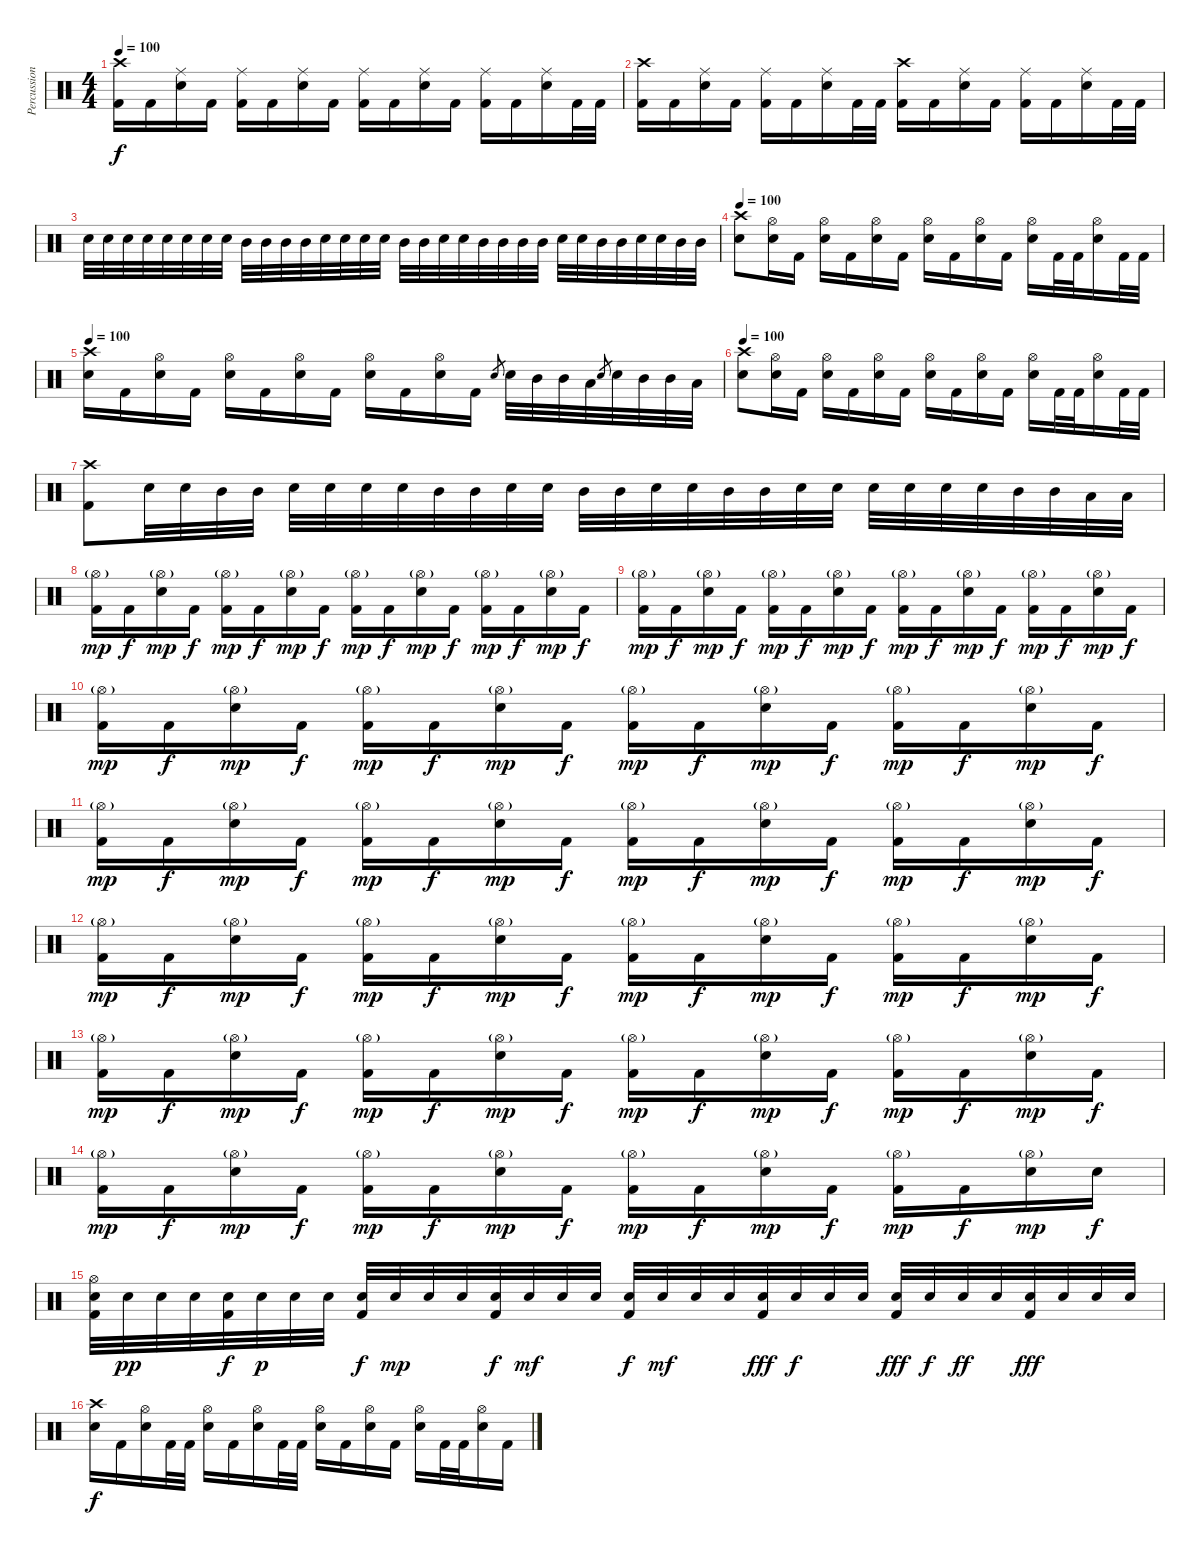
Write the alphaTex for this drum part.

\track ("Percussion" "Percussion") {instrument percussion}
\staff {score}
\articulation defaults
\ts (4 4)
\tempo 100
\clef neutral
\ks c
("Crash high (hit)" "Kick (hit) 2").16{dy f} "Kick (hit) 2".16 ("Ride (middle)" "Electric Snare (hit)").16 "Kick (hit) 2".16 ("Ride (middle)" "Kick (hit) 2").16 "Kick (hit) 2".16 ("Ride (middle)" "Electric Snare (hit)").16 "Kick (hit) 2".16 ("Ride (middle)" "Kick (hit) 2").16 "Kick (hit) 2".16 ("Ride (middle)" "Electric Snare (hit)").16 "Kick (hit) 2".16 ("Ride (middle)" "Kick (hit) 2").16 "Kick (hit) 2".16 ("Ride (middle)" "Electric Snare (hit)").16 "Kick (hit) 2".32 "Kick (hit) 2".32 |
("Crash high (hit)" "Kick (hit) 2").16 "Kick (hit) 2".16 ("Ride (middle)" "Electric Snare (hit)").16 "Kick (hit) 2".16 ("Ride (middle)" "Kick (hit) 2").16 "Kick (hit) 2".16 ("Ride (middle)" "Electric Snare (hit)").16 "Kick (hit) 2".32 "Kick (hit) 2".32 ("Crash high (hit)" "Kick (hit) 2").16 "Kick (hit) 2".16 ("Ride (middle)" "Electric Snare (hit)").16 "Kick (hit) 2".16 ("Ride (middle)" "Kick (hit) 2").16 "Kick (hit) 2".16 ("Ride (middle)" "Electric Snare (hit)").16 "Kick (hit) 2".32 "Kick (hit) 2".32 |
"Electric Snare (hit)".32 "Electric Snare (hit)".32 "Electric Snare (hit)".32 "Electric Snare (hit)".32 "Electric Snare (hit)".32 "Electric Snare (hit)".32 "Electric Snare (hit)".32 "Electric Snare (hit)".32 "Mid Tom (hit)".32 "Mid Tom (hit)".32 "Mid Tom (hit)".32 "Mid Tom (hit)".32 "Electric Snare (hit)".32 "Electric Snare (hit)".32 "Electric Snare (hit)".32 "Electric Snare (hit)".32 "Mid Tom (hit)".32 "Mid Tom (hit)".32 "Electric Snare (hit)".32 "Electric Snare (hit)".32 "Mid Tom (hit)".32 "Mid Tom (hit)".32 "Mid Tom (hit)".32 "Mid Tom (hit)".32 "Electric Snare (hit)".32 "Electric Snare (hit)".32 "Mid Tom (hit)".32 "Mid Tom (hit)".32 "Electric Snare (hit)".32 "Electric Snare (hit)".32 "Mid Tom (hit)".32 "Mid Tom (hit)".32 |
\tempo 100
("Crash high (hit)" "Electric Snare (hit)").8 ("Hi-Hat (open)" "Electric Snare (hit)").16 "Kick (hit) 2".16 ("Hi-Hat (open)" "Electric Snare (hit)").16 "Kick (hit) 2".16 ("Hi-Hat (open)" "Electric Snare (hit)").16 "Kick (hit) 2".16 ("Hi-Hat (open)" "Electric Snare (hit)").16 "Kick (hit) 2".16 ("Hi-Hat (open)" "Electric Snare (hit)").16 "Kick (hit) 2".16 ("Hi-Hat (open)" "Electric Snare (hit)").16 "Kick (hit) 2".32 "Kick (hit) 2".32 ("Hi-Hat (open)" "Electric Snare (hit)").16 "Kick (hit) 2".32 "Kick (hit) 2".32 |
\tempo 100
("Crash high (hit)" "Electric Snare (hit)").16 "Kick (hit) 2".16 ("Hi-Hat (open)" "Electric Snare (hit)").16 "Kick (hit) 2".16 ("Hi-Hat (open)" "Electric Snare (hit)").16 "Kick (hit) 2".16 ("Hi-Hat (open)" "Electric Snare (hit)").16 "Kick (hit) 2".16 ("Hi-Hat (open)" "Electric Snare (hit)").16 "Kick (hit) 2".16 ("Hi-Hat (open)" "Electric Snare (hit)").16 "Kick (hit) 2".16 "Electric Snare (hit)".8{gr} "Electric Snare (hit)".32 "Mid Tom (hit)".32 "Mid Tom (hit)".32 "Low Tom (hit)".32 "Electric Snare (hit)".8{gr} "Electric Snare (hit)".32 "Mid Tom (hit)".32 "Mid Tom (hit)".32 "Low Tom (hit)".32 |
\tempo 100
("Crash high (hit)" "Electric Snare (hit)").8 ("Hi-Hat (open)" "Electric Snare (hit)").16 "Kick (hit) 2".16 ("Hi-Hat (open)" "Electric Snare (hit)").16 "Kick (hit) 2".16 ("Hi-Hat (open)" "Electric Snare (hit)").16 "Kick (hit) 2".16 ("Hi-Hat (open)" "Electric Snare (hit)").16 "Kick (hit) 2".16 ("Hi-Hat (open)" "Electric Snare (hit)").16 "Kick (hit) 2".16 ("Hi-Hat (open)" "Electric Snare (hit)").16 "Kick (hit) 2".32 "Kick (hit) 2".32 ("Hi-Hat (open)" "Electric Snare (hit)").16 "Kick (hit) 2".32 "Kick (hit) 2".32 |
("Crash high (hit)" "Kick (hit) 2").8 "Electric Snare (hit)".32 "Electric Snare (hit)".32 "Mid Tom (hit)".32 "Mid Tom (hit)".32 "Electric Snare (hit)".32 "Electric Snare (hit)".32 "Electric Snare (hit)".32 "Electric Snare (hit)".32 "Mid Tom (hit)".32 "Mid Tom (hit)".32 "Electric Snare (hit)".32 "Electric Snare (hit)".32 "Mid Tom (hit)".32 "Mid Tom (hit)".32 "Electric Snare (hit)".32 "Electric Snare (hit)".32 "Mid Tom (hit)".32 "Mid Tom (hit)".32 "Electric Snare (hit)".32 "Electric Snare (hit)".32 "Electric Snare (hit)".32 "Electric Snare (hit)".32 "Electric Snare (hit)".32 "Electric Snare (hit)".32 "Mid Tom (hit)".32 "Mid Tom (hit)".32 "Low Tom (hit)".32 "Low Tom (hit)".32 |
("Hi-Hat (open)"{g} "Kick (hit) 2").16{dy mp} "Kick (hit) 2".16{dy f} ("Hi-Hat (open)"{g} "Electric Snare (hit)").16{dy mp} "Kick (hit) 2".16{dy f} ("Hi-Hat (open)"{g} "Kick (hit) 2").16{dy mp} "Kick (hit) 2".16{dy f} ("Hi-Hat (open)"{g} "Electric Snare (hit)").16{dy mp} "Kick (hit) 2".16{dy f} ("Hi-Hat (open)"{g} "Kick (hit) 2").16{dy mp} "Kick (hit) 2".16{dy f} ("Hi-Hat (open)"{g} "Electric Snare (hit)").16{dy mp} "Kick (hit) 2".16{dy f} ("Hi-Hat (open)"{g} "Kick (hit) 2").16{dy mp} "Kick (hit) 2".16{dy f} ("Hi-Hat (open)"{g} "Electric Snare (hit)").16{dy mp} "Kick (hit) 2".16{dy f} |
("Hi-Hat (open)"{g} "Kick (hit) 2").16{dy mp} "Kick (hit) 2".16{dy f} ("Hi-Hat (open)"{g} "Electric Snare (hit)").16{dy mp} "Kick (hit) 2".16{dy f} ("Hi-Hat (open)"{g} "Kick (hit) 2").16{dy mp} "Kick (hit) 2".16{dy f} ("Hi-Hat (open)"{g} "Electric Snare (hit)").16{dy mp} "Kick (hit) 2".16{dy f} ("Hi-Hat (open)"{g} "Kick (hit) 2").16{dy mp} "Kick (hit) 2".16{dy f} ("Hi-Hat (open)"{g} "Electric Snare (hit)").16{dy mp} "Kick (hit) 2".16{dy f} ("Hi-Hat (open)"{g} "Kick (hit) 2").16{dy mp} "Kick (hit) 2".16{dy f} ("Hi-Hat (open)"{g} "Electric Snare (hit)").16{dy mp} "Kick (hit) 2".16{dy f} |
("Hi-Hat (open)"{g} "Kick (hit) 2").16{dy mp} "Kick (hit) 2".16{dy f} ("Hi-Hat (open)"{g} "Electric Snare (hit)").16{dy mp} "Kick (hit) 2".16{dy f} ("Hi-Hat (open)"{g} "Kick (hit) 2").16{dy mp} "Kick (hit) 2".16{dy f} ("Hi-Hat (open)"{g} "Electric Snare (hit)").16{dy mp} "Kick (hit) 2".16{dy f} ("Hi-Hat (open)"{g} "Kick (hit) 2").16{dy mp} "Kick (hit) 2".16{dy f} ("Hi-Hat (open)"{g} "Electric Snare (hit)").16{dy mp} "Kick (hit) 2".16{dy f} ("Hi-Hat (open)"{g} "Kick (hit) 2").16{dy mp} "Kick (hit) 2".16{dy f} ("Hi-Hat (open)"{g} "Electric Snare (hit)").16{dy mp} "Kick (hit) 2".16{dy f} |
("Hi-Hat (open)"{g} "Kick (hit) 2").16{dy mp} "Kick (hit) 2".16{dy f} ("Hi-Hat (open)"{g} "Electric Snare (hit)").16{dy mp} "Kick (hit) 2".16{dy f} ("Hi-Hat (open)"{g} "Kick (hit) 2").16{dy mp} "Kick (hit) 2".16{dy f} ("Hi-Hat (open)"{g} "Electric Snare (hit)").16{dy mp} "Kick (hit) 2".16{dy f} ("Hi-Hat (open)"{g} "Kick (hit) 2").16{dy mp} "Kick (hit) 2".16{dy f} ("Hi-Hat (open)"{g} "Electric Snare (hit)").16{dy mp} "Kick (hit) 2".16{dy f} ("Hi-Hat (open)"{g} "Kick (hit) 2").16{dy mp} "Kick (hit) 2".16{dy f} ("Hi-Hat (open)"{g} "Electric Snare (hit)").16{dy mp} "Kick (hit) 2".16{dy f} |
("Hi-Hat (open)"{g} "Kick (hit) 2").16{dy mp} "Kick (hit) 2".16{dy f} ("Hi-Hat (open)"{g} "Electric Snare (hit)").16{dy mp} "Kick (hit) 2".16{dy f} ("Hi-Hat (open)"{g} "Kick (hit) 2").16{dy mp} "Kick (hit) 2".16{dy f} ("Hi-Hat (open)"{g} "Electric Snare (hit)").16{dy mp} "Kick (hit) 2".16{dy f} ("Hi-Hat (open)"{g} "Kick (hit) 2").16{dy mp} "Kick (hit) 2".16{dy f} ("Hi-Hat (open)"{g} "Electric Snare (hit)").16{dy mp} "Kick (hit) 2".16{dy f} ("Hi-Hat (open)"{g} "Kick (hit) 2").16{dy mp} "Kick (hit) 2".16{dy f} ("Hi-Hat (open)"{g} "Electric Snare (hit)").16{dy mp} "Kick (hit) 2".16{dy f} |
("Hi-Hat (open)"{g} "Kick (hit) 2").16{dy mp} "Kick (hit) 2".16{dy f} ("Hi-Hat (open)"{g} "Electric Snare (hit)").16{dy mp} "Kick (hit) 2".16{dy f} ("Hi-Hat (open)"{g} "Kick (hit) 2").16{dy mp} "Kick (hit) 2".16{dy f} ("Hi-Hat (open)"{g} "Electric Snare (hit)").16{dy mp} "Kick (hit) 2".16{dy f} ("Hi-Hat (open)"{g} "Kick (hit) 2").16{dy mp} "Kick (hit) 2".16{dy f} ("Hi-Hat (open)"{g} "Electric Snare (hit)").16{dy mp} "Kick (hit) 2".16{dy f} ("Hi-Hat (open)"{g} "Kick (hit) 2").16{dy mp} "Kick (hit) 2".16{dy f} ("Hi-Hat (open)"{g} "Electric Snare (hit)").16{dy mp} "Kick (hit) 2".16{dy f} |
("Hi-Hat (open)"{g} "Kick (hit) 2").16{dy mp} "Kick (hit) 2".16{dy f} ("Hi-Hat (open)"{g} "Electric Snare (hit)").16{dy mp} "Kick (hit) 2".16{dy f} ("Hi-Hat (open)"{g} "Kick (hit) 2").16{dy mp} "Kick (hit) 2".16{dy f} ("Hi-Hat (open)"{g} "Electric Snare (hit)").16{dy mp} "Kick (hit) 2".16{dy f} ("Hi-Hat (open)"{g} "Kick (hit) 2").16{dy mp} "Kick (hit) 2".16{dy f} ("Hi-Hat (open)"{g} "Electric Snare (hit)").16{dy mp} "Kick (hit) 2".16{dy f} ("Hi-Hat (open)"{g} "Kick (hit) 2").16{dy mp} "Kick (hit) 2".16{dy f} ("Hi-Hat (open)"{g} "Electric Snare (hit)").16{dy mp} "Electric Snare (hit)".16{dy f} |
("Hi-Hat (open)" "Electric Snare (hit)" "Kick (hit) 2").32 "Electric Snare (hit)".32{dy pp} "Electric Snare (hit)".32 "Electric Snare (hit)".32 ("Electric Snare (hit)" "Kick (hit) 2").32{dy f} "Electric Snare (hit)".32{dy p} "Electric Snare (hit)".32 "Electric Snare (hit)".32 ("Electric Snare (hit)" "Kick (hit) 2").32{dy f} "Electric Snare (hit)".32{dy mp} "Electric Snare (hit)".32 "Electric Snare (hit)".32 ("Electric Snare (hit)" "Kick (hit) 2").32{dy f} "Electric Snare (hit)".32{dy mf} "Electric Snare (hit)".32 "Electric Snare (hit)".32 ("Electric Snare (hit)" "Kick (hit) 2").32{dy f} "Electric Snare (hit)".32{dy mf} "Electric Snare (hit)".32 "Electric Snare (hit)".32 ("Electric Snare (hit)" "Kick (hit) 2").32{dy fff} "Electric Snare (hit)".32{dy f} "Electric Snare (hit)".32 "Electric Snare (hit)".32 ("Electric Snare (hit)" "Kick (hit) 2").32{dy fff} "Electric Snare (hit)".32{dy f} "Electric Snare (hit)".32{dy ff} "Electric Snare (hit)".32 ("Electric Snare (hit)" "Kick (hit) 2").32{dy fff} "Electric Snare (hit)".32 "Electric Snare (hit)".32 "Electric Snare (hit)".32 |
("Crash high (hit)" "Electric Snare (hit)").16{dy f} "Kick (hit) 2".16 ("Hi-Hat (open)" "Electric Snare (hit)").16 "Kick (hit) 2".32 "Kick (hit) 2".32 ("Hi-Hat (open)" "Electric Snare (hit)").16 "Kick (hit) 2".16 ("Hi-Hat (open)" "Electric Snare (hit)").16 "Kick (hit) 2".32 "Kick (hit) 2".32 ("Hi-Hat (open)" "Electric Snare (hit)").16 "Kick (hit) 2".16 ("Hi-Hat (open)" "Electric Snare (hit)").16 "Kick (hit) 2".16 ("Hi-Hat (open)" "Electric Snare (hit)").16 "Kick (hit) 2".32 "Kick (hit) 2".32 ("Hi-Hat (open)" "Electric Snare (hit)").16 "Kick (hit) 2".16
